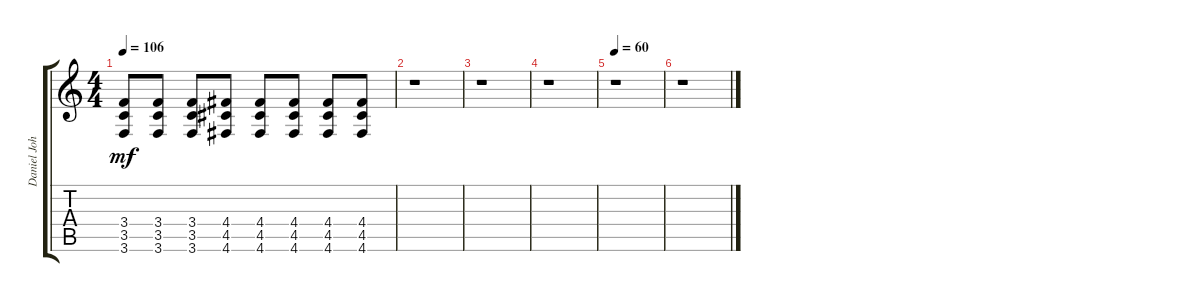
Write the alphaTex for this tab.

\track ("Daniel Johns (Gtr2)" "Daniel Joh") {instrument distortionguitar}
\staff {score tabs}
\tuning (E4 B3 G3 D3 A2 D2) {hide}
\ts (4 4)
\tempo 106
\clef g2
\ks c
(3.4 3.5 3.6).8{dy mf} (3.4 3.5 3.6).8 (3.4 3.5 3.6).8 (4.4 4.5 4.6).8 (4.4 4.5 4.6).8 (4.4 4.5 4.6).8 (4.4 4.5 4.6).8 (4.4 4.5 4.6).8 |
r.1 |
r.1 |
r.1 |
\tempo 60
r.1 |
r.1
